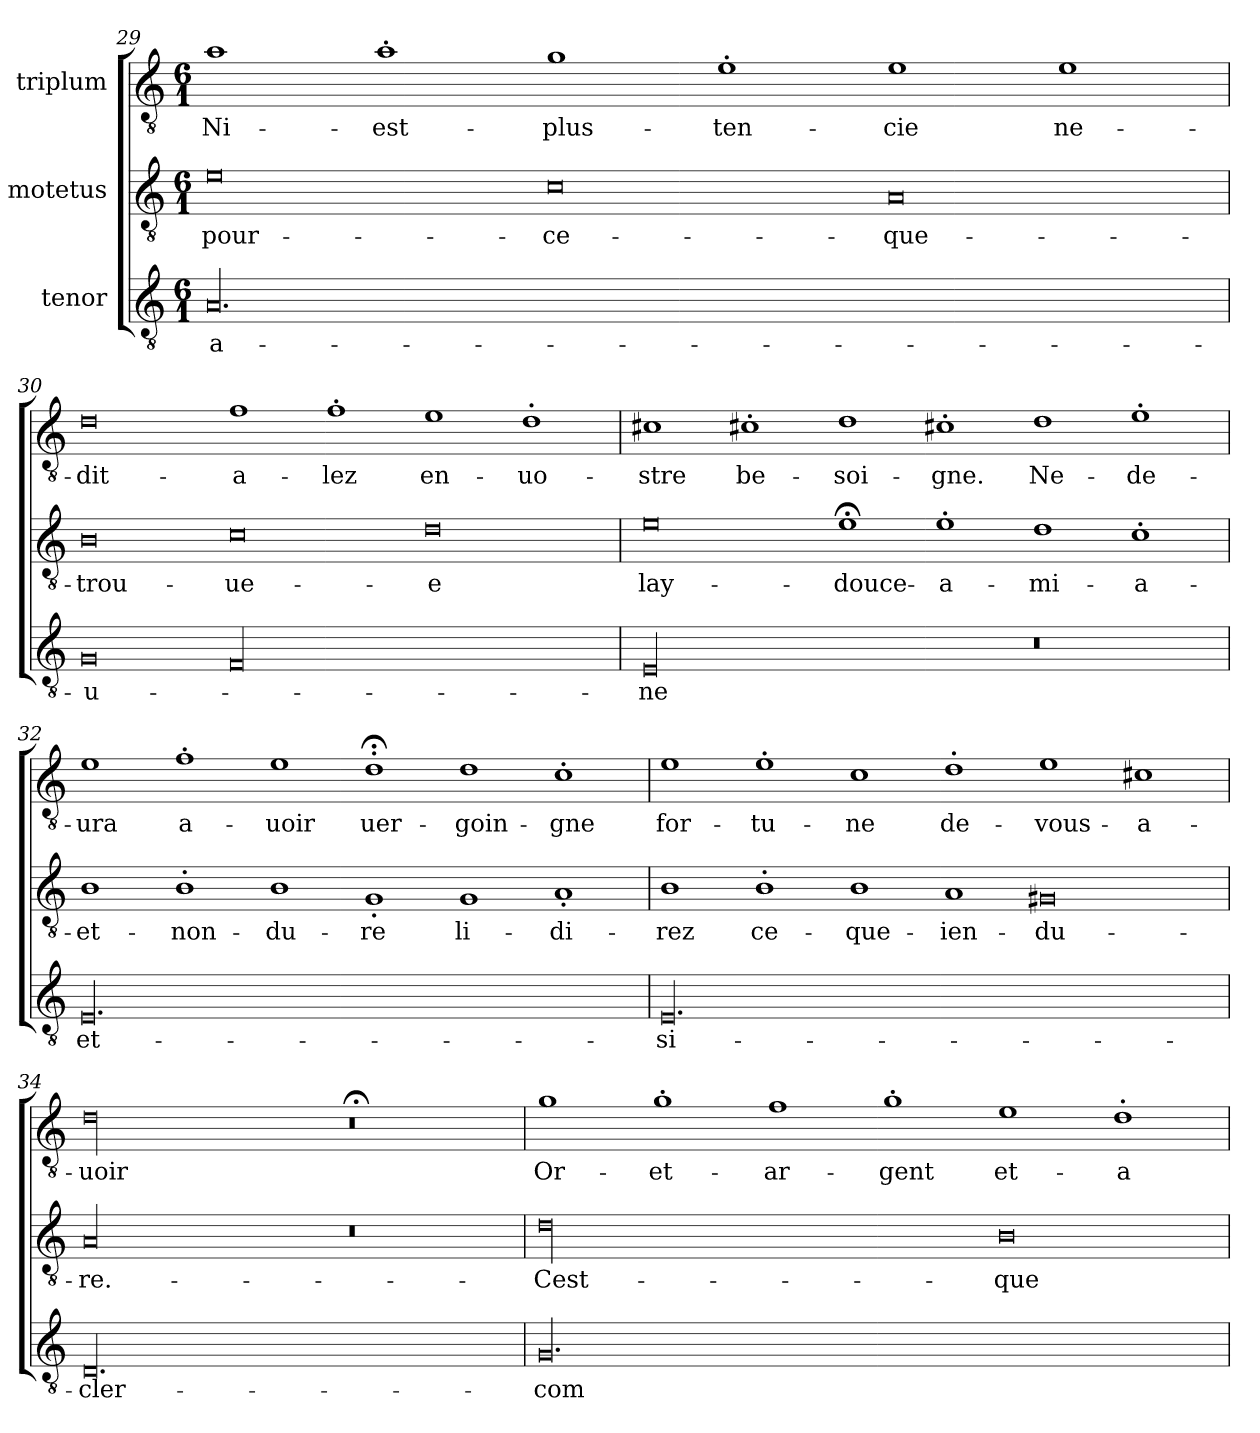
**kern	**text	**kern	**text	**kern	**text
*part3	*part3	*part2	*part2	*part1	*part1
*staff3	*staff3	*staff2	*staff2	*staff1	*staff1
*I"tenor	*	*I"motetus	*	*I"triplum	*
*clefGv2	*	*clefGv2	*	*clefGv2	*
*k[]	*	*k[]	*	*k[]	*
*C:	*	*C:	*	*C:	*
*M6/1	*	*M6/1	*	*M6/1	*
=29	=29	=29	=29	=29	=29
00.A/	a-	0e\	pour-	1a\	Ni-
.	.	.	.	1a'\	est-
.	.	0c\	ce-	1g\	plus-
.	.	.	.	1e'\	ten-
.	.	0A/	que-	1e\	-cie
.	.	.	.	1e\	ne-
=30	=30	=30	=30	=30	=30
0G/	u-	0B\	trou-	0d\	dit-
00F/	.	0c\	-ue-	1f\	a-
.	.	.	.	1f'\	-lez
.	.	0d\	-e	1e\	en-
.	.	.	.	1d'\	uo-
!!LO:LB:g=z
=31	=31	=31	=31	=31	=31
00E/	-ne	0e\	lay-	1c#X\	-stre
.	.	.	.	1c#X'i\	be-
.	.	1e;<\	douce-	1d\	-soi-
.	.	1e'\	a-	1c#X'i\	-gne.
0r	.	1d\	-mi-	1d\	Ne-
.	.	1c'\	-a-	1e'\	de-
=32	=32	=32	=32	=32	=32
00.E/	et-	1B\	et-	1e\	-ura
.	.	1B'\	non-	1f'\	a-
.	.	1B\	du-	1e\	-uoir
.	.	1G'/	-re	1d;<'\	uer-
.	.	1G/	li-	1d\	-goin-
.	.	1A'/	di-	1c'\	-gne
=33	=33	=33	=33	=33	=33
00.E/	si-	1B\	-rez	1e\	for-
.	.	1B'\	ce-	1e'\	-tu-
.	.	1B\	que-	1c\	-ne
.	.	1A/	ien-	1d'\	de-
.	.	0G#Xi/	du-	1e\	vous-
.	.	.	.	1c#Xi\	a-
=34	=34	=34	=34	=34	=34
00.D/	cler-	00A/	re.-	00d\	-uoir
.	.	0r	.	0r;<	.
!!LO:PB:g=z
=35	=35	=35	=35	=35	=35
00.G/	com-	00d\	Cest-	1g\	Or-
.	.	.	.	1g'\	et-
.	.	.	.	1f\	ar-
.	.	.	.	1g'\	-gent
.	.	0B\	que-	1e\	et-
.	.	.	.	1d'\	a-
=	=	=	=	=	=
*-	*-	*-	*-	*-	*-
